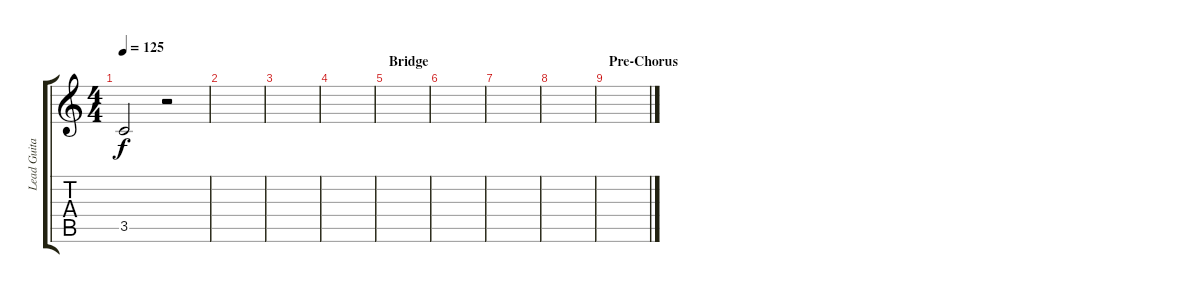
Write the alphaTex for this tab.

\track ("Lead Guitar" "Lead Guita") {instrument electricguitarclean}
\staff {score tabs}
\tuning (E4 B3 G3 D3 A2 E2) {hide}
\ts (4 4)
\tempo 125
\clef g2
\ks c
3.5.2{dy f} r.2 |
|
|
|
\section ("" "Bridge")
|
|
|
|
\section ("" "Pre-Chorus")
